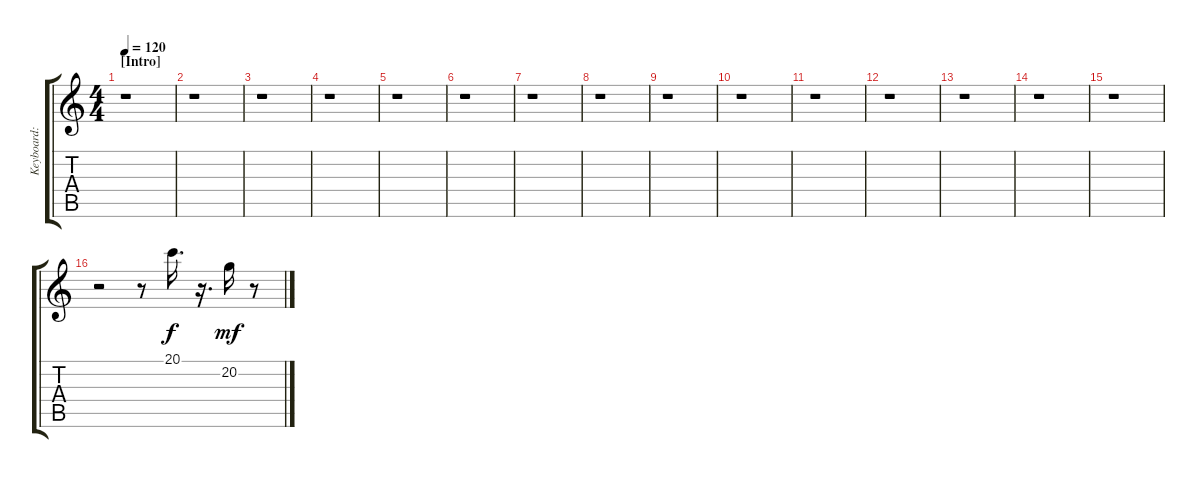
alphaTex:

\track ("Keyboard: Digital Piano" "Keyboard: ") {instrument electricpiano2}
\staff {score tabs}
\tuning (E4 B3 G3 D3 A2 E2) {hide}
\ts (4 4)
\section ("" "[Intro]")
\tempo 120
\clef g2
\ks c
r.1{dy f instrument electricpiano2} |
r.1 |
r.1 |
r.1 |
r.1 |
r.1 |
r.1 |
r.1 |
r.1 |
r.1 |
r.1 |
r.1 |
r.1 |
r.1 |
r.1 |
r.2 r.8 20.1.16{d} r.16{d} 20.2.16{dy mf} r.8
